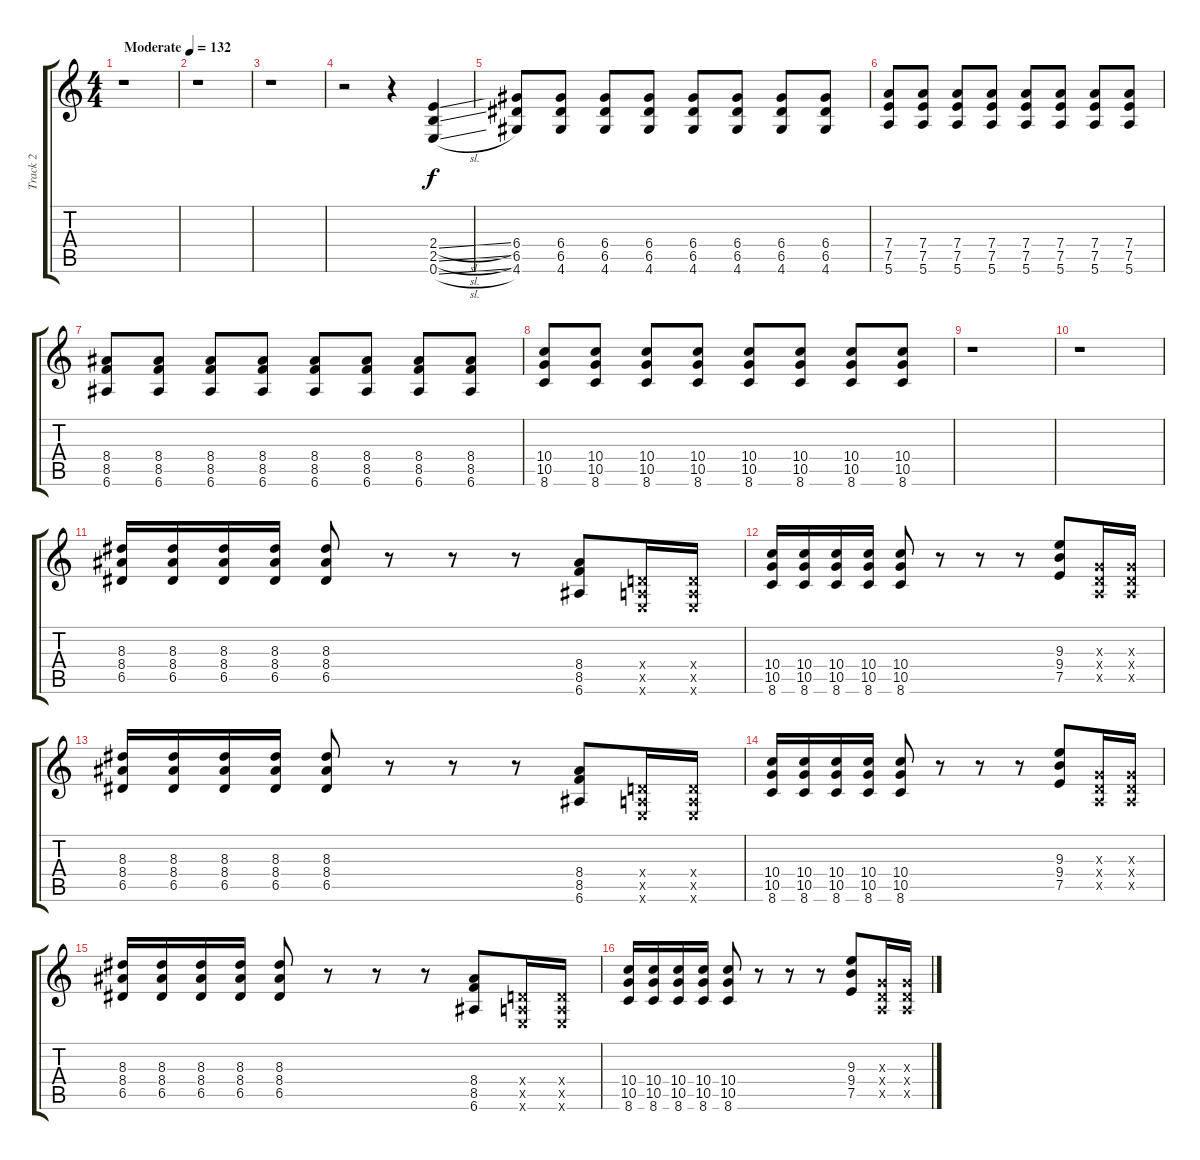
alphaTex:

\track ("Track 2" "Track 2") {instrument distortionguitar}
\staff {score tabs}
\tuning (E4 B3 G3 D3 A2 E2) {hide}
\ts (4 4)
\tempo (132 "Moderate")
\clef g2
\ks c
r.1{dy f instrument distortionguitar} |
r.1 |
r.1 |
r.2 r.4 (2.4{sl} 2.5{sl} 0.6{sl}).4 |
(6.4 6.5 4.6).8 (6.4 6.5 4.6).8 (6.4 6.5 4.6).8 (6.4 6.5 4.6).8 (6.4 6.5 4.6).8 (6.4 6.5 4.6).8 (6.4 6.5 4.6).8 (6.4 6.5 4.6).8 |
(7.4 7.5 5.6).8 (7.4 7.5 5.6).8 (7.4 7.5 5.6).8 (7.4 7.5 5.6).8 (7.4 7.5 5.6).8 (7.4 7.5 5.6).8 (7.4 7.5 5.6).8 (7.4 7.5 5.6).8 |
(8.4 8.5 6.6).8 (8.4 8.5 6.6).8 (8.4 8.5 6.6).8 (8.4 8.5 6.6).8 (8.4 8.5 6.6).8 (8.4 8.5 6.6).8 (8.4 8.5 6.6).8 (8.4 8.5 6.6).8 |
(10.4 10.5 8.6).8 (10.4 10.5 8.6).8 (10.4 10.5 8.6).8 (10.4 10.5 8.6).8 (10.4 10.5 8.6).8 (10.4 10.5 8.6).8 (10.4 10.5 8.6).8 (10.4 10.5 8.6).8 |
r.1 |
r.1 |
(8.3 8.4 6.5).16 (8.3 8.4 6.5).16 (8.3 8.4 6.5).16 (8.3 8.4 6.5).16 (8.3 8.4 6.5).8 r.8 r.8 r.8 (8.4 8.5 6.6).8 (0.4{x} 0.5{x} 0.6{x}).16 (0.4{x} 0.5{x} 0.6{x}).16 |
(10.4 10.5 8.6).16 (10.4 10.5 8.6).16 (10.4 10.5 8.6).16 (10.4 10.5 8.6).16 (10.4 10.5 8.6).8 r.8 r.8 r.8 (9.3 9.4 7.5).8 (0.3{x} 0.4{x} 0.5{x}).16 (0.3{x} 0.4{x} 0.5{x}).16 |
(8.3 8.4 6.5).16 (8.3 8.4 6.5).16 (8.3 8.4 6.5).16 (8.3 8.4 6.5).16 (8.3 8.4 6.5).8 r.8 r.8 r.8 (8.4 8.5 6.6).8 (0.4{x} 0.5{x} 0.6{x}).16 (0.4{x} 0.5{x} 0.6{x}).16 |
(10.4 10.5 8.6).16 (10.4 10.5 8.6).16 (10.4 10.5 8.6).16 (10.4 10.5 8.6).16 (10.4 10.5 8.6).8 r.8 r.8 r.8 (9.3 9.4 7.5).8 (0.3{x} 0.4{x} 0.5{x}).16 (0.3{x} 0.4{x} 0.5{x}).16 |
(8.3 8.4 6.5).16 (8.3 8.4 6.5).16 (8.3 8.4 6.5).16 (8.3 8.4 6.5).16 (8.3 8.4 6.5).8 r.8 r.8 r.8 (8.4 8.5 6.6).8 (0.4{x} 0.5{x} 0.6{x}).16 (0.4{x} 0.5{x} 0.6{x}).16 |
(10.4 10.5 8.6).16 (10.4 10.5 8.6).16 (10.4 10.5 8.6).16 (10.4 10.5 8.6).16 (10.4 10.5 8.6).8 r.8 r.8 r.8 (9.3 9.4 7.5).8 (0.3{x} 0.4{x} 0.5{x}).16 (0.3{x} 0.4{x} 0.5{x}).16
